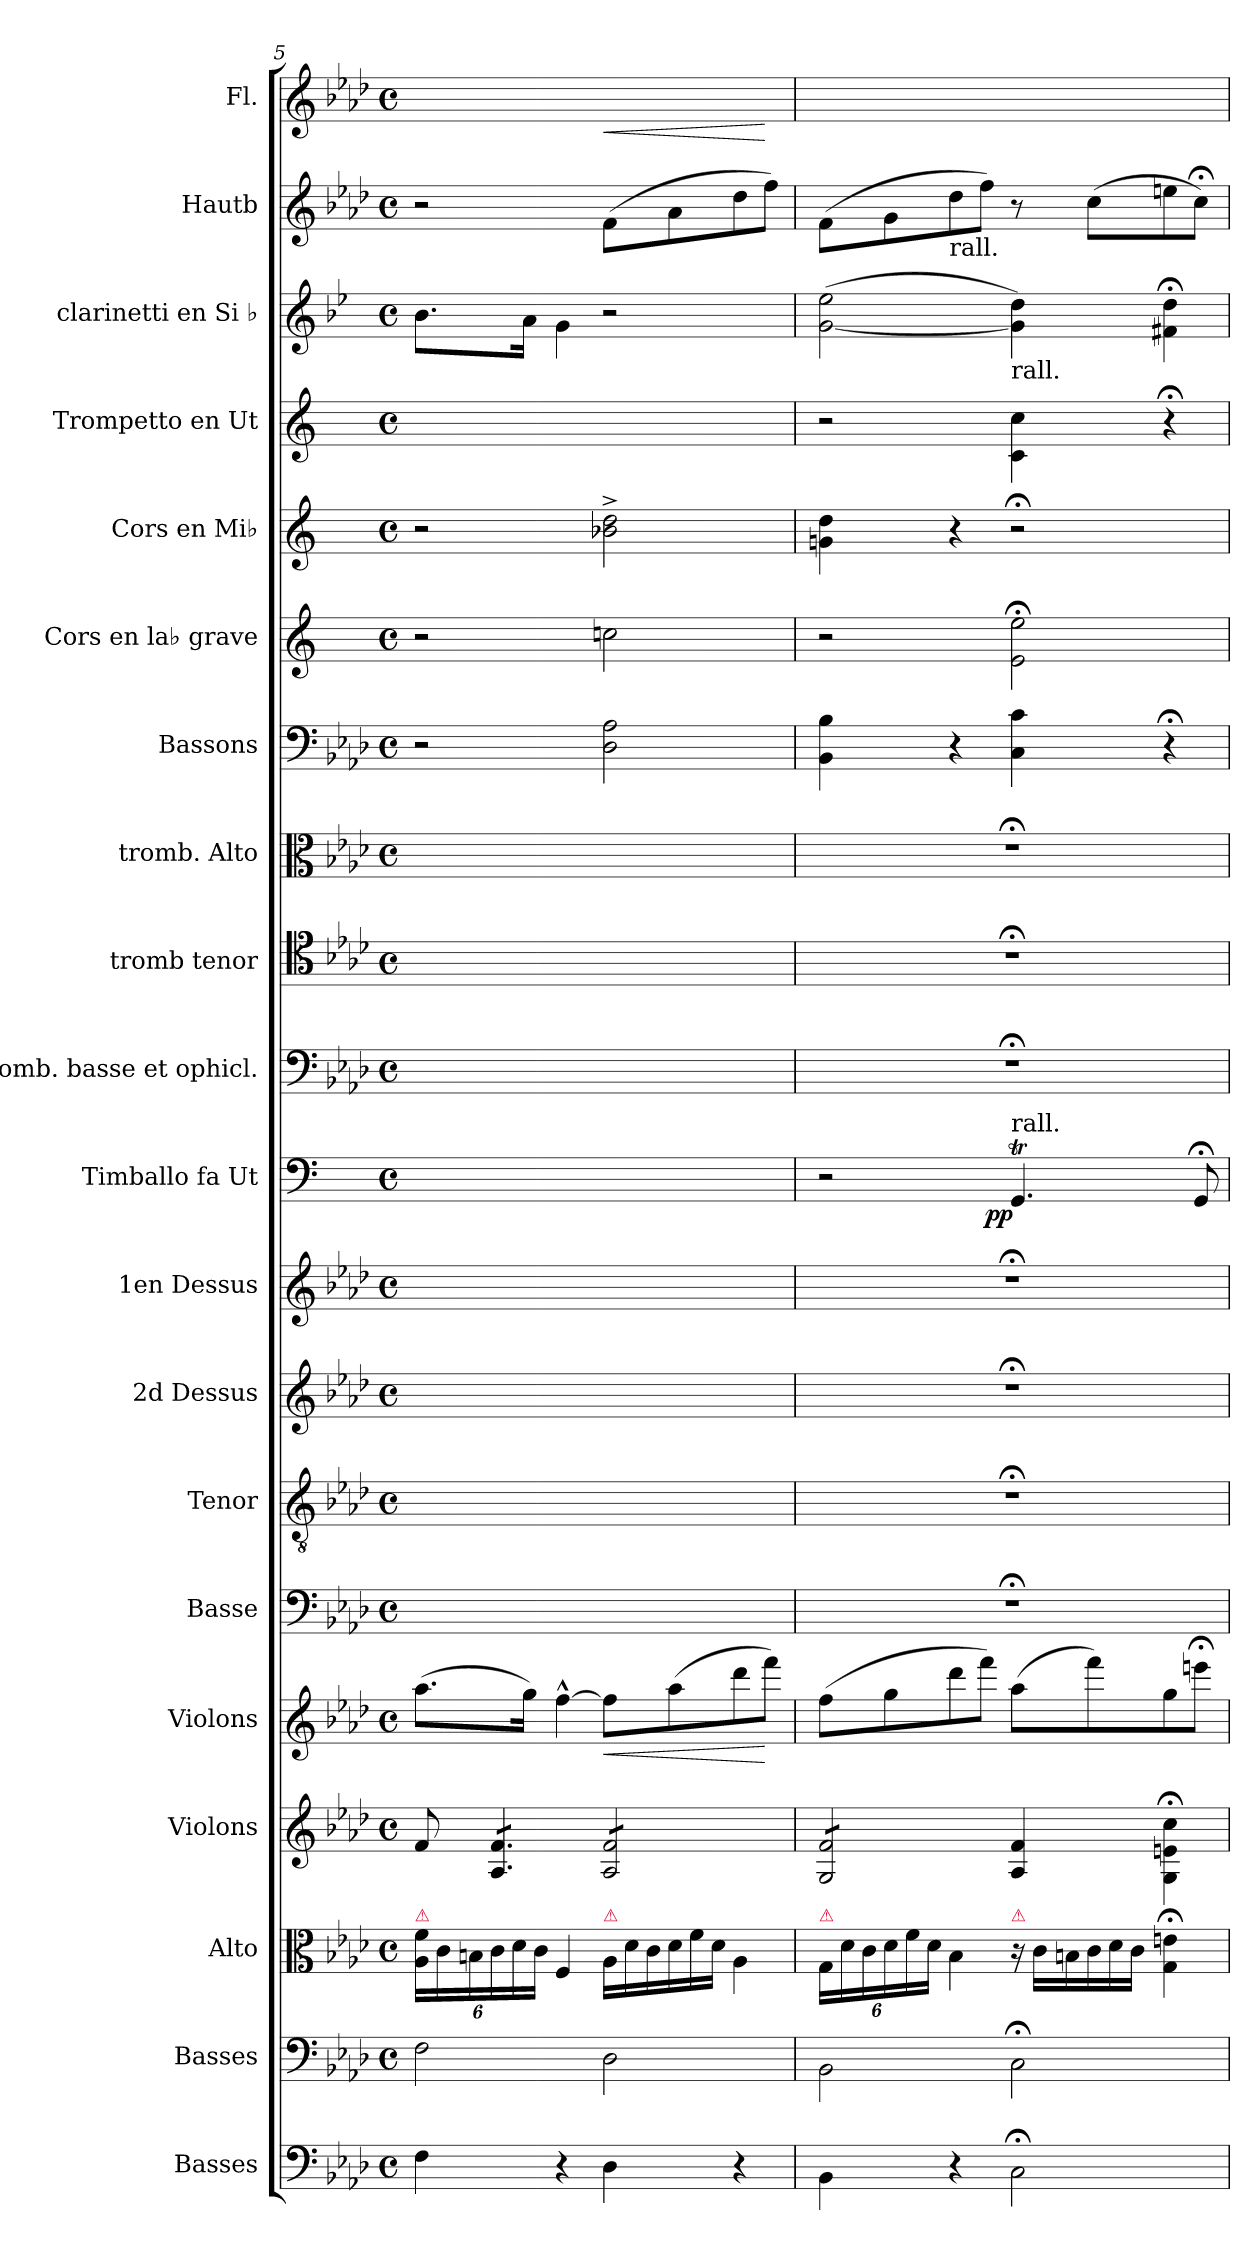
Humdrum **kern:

**kern	**kern	**kern	**kern	**kern	**dynam	**kern	**kern	**kern	**kern	**kern	**dynam	**kern	**kern	**kern	**kern	**kern	**kern	**kern	**kern	**kern	**kern	**dynam
*part20	*part19	*part18	*part17	*part16	*part16	*part15	*part14	*part13	*part12	*part11	*part11	*part10	*part9	*part8	*part7	*part6	*part5	*part4	*part3	*part2	*part1	*part1
*staff20	*staff19	*staff18	*staff17	*staff16	*staff16	*staff15	*staff14	*staff13	*staff12	*staff11	*staff11	*staff10	*staff9	*staff8	*staff7	*staff6	*staff5	*staff4	*staff3	*staff2	*staff1	*staff1
*I"Basses	*I"Basses	*I"Alto	*I"Violons	*I"Violons	*	*I"Basse	*I"Tenor	*I"2d Dessus	*I"1en Dessus	*I"Timballo fa Ut	*	*I"Tromb. basse et ophicl.	*I"tromb tenor	*I"tromb. Alto	*I"Bassons	*I"Cors en la♭ grave	*I"Cors en Mi♭	*I"Trompetto en Ut	*I"clarinetti en Si ♭	*I"Hautb	*I"Fl.	*
*	*	*I'A	*I'Vln	*I'Vln	*	*I'B	*I'T	*	*	*	*	*I'B	*I'T	*I'A	*I'Bsn	*	*	*	*I'Cl	*	*I'Fl	*
*clefF4	*clefF4	*clefC3	*clefG2	*clefG2	*	*clefF4	*clefGv2	*clefG2	*clefG2	*clefF4	*	*clefF4	*clefC4	*clefC3	*clefF4	*clefG2	*clefG2	*clefG2	*clefG2	*clefG2	*clefG2	*
*	*	*	*	*	*	*	*	*	*	*	*	*	*	*	*	*ITrd2c4	*ITrd5c9	*	*ITrd1c2	*	*	*
*k[b-e-a-d-]	*k[b-e-a-d-]	*k[b-e-a-d-]	*k[b-e-a-d-]	*k[b-e-a-d-]	*	*k[b-e-a-d-]	*k[b-e-a-d-]	*k[b-e-a-d-]	*k[b-e-a-d-]	*	*	*k[b-e-a-d-]	*k[b-e-a-d-]	*k[b-e-a-d-]	*k[b-e-a-d-]	*	*	*	*k[b-e-a-d-]	*k[b-e-a-d-]	*k[b-e-a-d-]	*
*f:	*f:	*f:	*f:	*f:	*	*f:	*f:	*f:	*f:	*	*	*f:	*f:	*f:	*f:	*	*	*	*f:	*f:	*f:	*
*M4/4	*M4/4	*M4/4	*M4/4	*M4/4	*	*M4/4	*M4/4	*M4/4	*M4/4	*M4/4	*	*M4/4	*M4/4	*M4/4	*M4/4	*M4/4	*M4/4	*M4/4	*M4/4	*M4/4	*M4/4	*
*met(c)	*met(c)	*met(c)	*met(c)	*met(c)	*	*met(c)	*met(c)	*met(c)	*met(c)	*met(c)	*	*met(c)	*met(c)	*met(c)	*met(c)	*met(c)	*met(c)	*met(c)	*met(c)	*met(c)	*met(c)	*
=5	=5	=5	=5	=5	=5	=5	=5	=5	=5	=5	=5	=5	=5	=5	=5	=5	=5	=5	=5	=5	=5	=5
!	!	!LO:TX:a:color=crimson:t=⚠	!	!	!	!	!	!	!	!	!	!	!	!	!	!	!	!	!	!	!	!
4F\	2F\	24A-\ 24f\LL	8f/	(8.aa-\L	.	1ryy	1ryy	1ryy	1ryy	1ryy	.	1ryy	1ryy	1ryy	2r	2r	2r	1ryy	8.a-\L	2r	8.aa-\Lyy	.
.	.	24c\	.	.	.	.	.	.	.	.	.	.	.	.	.	.	.	.	.	.	.	.
.	.	24Bn\	.	.	.	.	.	.	.	.	.	.	.	.	.	.	.	.	.	.	.	.
*	*	*	*tremolo	*	*	*	*	*	*	*	*	*	*	*	*	*	*	*	*	*	*	*
.	.	24c\	8A-/ 8f/L	.	.	.	.	.	.	.	.	.	.	.	.	.	.	.	.	.	.	.
.	.	24d-\	.	.	.	.	.	.	.	.	.	.	.	.	.	.	.	.	.	.	.	.
.	.	.	.	16gg\Jk)	.	.	.	.	.	.	.	.	.	.	.	.	.	.	16g\Jk	.	16gg\Jkyy	.
.	.	24c\JJ	.	.	.	.	.	.	.	.	.	.	.	.	.	.	.	.	.	.	.	.
4r	.	4F/	8A-/ 8f/	[4ff^^\	.	.	.	.	.	.	.	.	.	.	.	.	.	.	4f\	.	[4ff^^\yy	.
.	.	.	8A-/ 8f/J	.	.	.	.	.	.	.	.	.	.	.	.	.	.	.	.	.	.	.
*	*	*Xtuplet	*	*	*	*	*	*	*	*	*	*	*	*	*	*	*	*	*	*	*	*
!	!	!LO:TX:a:color=crimson:t=⚠	!	!	!	!	!	!	!	!	!	!	!	!	!	!	!	!	!	!	!	!
!	!	!	!	!	!LO:HP:b	!	!	!	!	!	!	!	!	!	!	!	!	!	!	!	!	!LO:HP:b
4D-\	2D-\	24A-\LL	8A-/ 8f/L	8ff\L]	<	.	.	.	.	.	.	.	.	.	2D-\ 2A-\	2a-X\	2d-X^\ 2f^\	.	2r	(8f\L	8ff\Lyy]	<
.	.	24d-\	.	.	.	.	.	.	.	.	.	.	.	.	.	.	.	.	.	.	.	.
.	.	24c\	.	.	.	.	.	.	.	.	.	.	.	.	.	.	.	.	.	.	.	.
.	.	24d-\	8A-/ 8f/	(8aa-\	.	.	.	.	.	.	.	.	.	.	.	.	.	.	.	8a-\	8aa-\yy	.
.	.	24f\	.	.	.	.	.	.	.	.	.	.	.	.	.	.	.	.	.	.	.	.
.	.	24d-\JJ	.	.	.	.	.	.	.	.	.	.	.	.	.	.	.	.	.	.	.	.
4r	.	4A-\	8A-/ 8f/	8ddd-\	.	.	.	.	.	.	.	.	.	.	.	.	.	.	.	8dd-\	8ddd-\yy	.
.	.	.	8A-/ 8f/J	8fff\J)	[	.	.	.	.	.	.	.	.	.	.	.	.	.	.	8ff\J)	8fff\Jyy	[
=6	=6	=6	=6	=6	=6	=6	=6	=6	=6	=6	=6	=6	=6	=6	=6	=6	=6	=6	=6	=6	=6	=6
*	*	*tuplet	*	*	*	*	*	*	*	*	*	*	*	*	*	*	*	*	*	*	*	*
!	!	!LO:TX:a:color=crimson:t=⚠	!	!	!	!	!	!	!	!	!	!	!	!	!	!	!	!	!	!	!	!
4BB-\	2BB-\	24G\LL	8G/ 8f/L	(8ff\L	.	1r;<	1r;<	1r;<	1r;<	2r	.	1r;<	1r;<	1r;<	4BB-\ 4B-\	2r	4B-X\ 4f\	2r	([2f\ 2dd-\	(8f\L	8ff\Lyy	.
.	.	24d-\	.	.	.	.	.	.	.	.	.	.	.	.	.	.	.	.	.	.	.	.
.	.	24c\	.	.	.	.	.	.	.	.	.	.	.	.	.	.	.	.	.	.	.	.
.	.	24d-\	8G/ 8f/	8gg\	.	.	.	.	.	.	.	.	.	.	.	.	.	.	.	8g\	8gg\yy	.
.	.	24f\	.	.	.	.	.	.	.	.	.	.	.	.	.	.	.	.	.	.	.	.
.	.	24d-\JJ	.	.	.	.	.	.	.	.	.	.	.	.	.	.	.	.	.	.	.	.
!	!	!	!	!	!	!	!	!	!	!	!	!	!	!	!	!	!	!	!	!LO:TX:b:t=rall.	!	!
4r	.	4B-\	8G/ 8f/	8ddd-\	.	.	.	.	.	.	.	.	.	.	4r	.	4r	.	.	8dd-\	8ddd-\yy	.
.	.	.	8G/ 8f/J	8fff\J)	.	.	.	.	.	.	.	.	.	.	.	.	.	.	.	8ff\J)	8fff\Jyy	.
*	*	*	*Xtremolo	*	*	*	*	*	*	*	*	*	*	*	*	*	*	*	*	*	*	*
*	*	*Xtuplet	*	*	*	*	*	*	*	*	*	*	*	*	*	*	*	*	*	*	*	*
!	!	!	!	!	!	!	!	!	!	!	!	!	!	!	!	!	!	!	!LO:TX:b:t=rall.	!	!	!
!	!	!	!	!	!	!	!	!	!	!LO:TX:a:t=rall.	!	!	!	!	!	!	!	!	!	!	!	!
!	!	!LO:TX:a:color=crimson:t=⚠	!	!	!	!	!	!	!	!	!	!	!	!	!	!	!	!	!	!	!	!
!	!	!	!	!	!	!	!	!	!	!	!LO:DY:rj	!	!	!	!	!	!	!	!	!	!	!
2C;<\	2C;<\	24r	4A-/ 4f/	(8aa-\L	.	.	.	.	.	4.GGT/	pp	.	.	.	4C\ 4c\	2c;<\ 2cc;<\	2r;<	4c\ 4cc\	4f]\ 4cc\)	8r	8aa-\Lyy	.
.	.	24c\LL	.	.	.	.	.	.	.	.	.	.	.	.	.	.	.	.	.	.	.	.
.	.	24Bn\	.	.	.	.	.	.	.	.	.	.	.	.	.	.	.	.	.	.	.	.
.	.	24c\	.	8fff\)	.	.	.	.	.	.	.	.	.	.	.	.	.	.	.	(8cc\L	8fff\yy	.
.	.	24d-\	.	.	.	.	.	.	.	.	.	.	.	.	.	.	.	.	.	.	.	.
.	.	24c\JJ	.	.	.	.	.	.	.	.	.	.	.	.	.	.	.	.	.	.	.	.
.	.	4G;<\ 4en;<\	4G;<\ 4en;<\ 4cc;<\	8gg\	.	.	.	.	.	.	.	.	.	.	4r;<	.	.	4r;<	4en;<\ 4cc;<\	8een\	8gg\yy	.
.	.	.	.	8eeen;<\J	.	.	.	.	.	8GG;/	.	.	.	.	.	.	.	.	.	8cc;<\J)	8eeen\Jyy	.
=	=	=	=	=	=	=	=	=	=	=	=	=	=	=	=	=	=	=	=	=	=	=
*-	*-	*-	*-	*-	*-	*-	*-	*-	*-	*-	*-	*-	*-	*-	*-	*-	*-	*-	*-	*-	*-	*-
